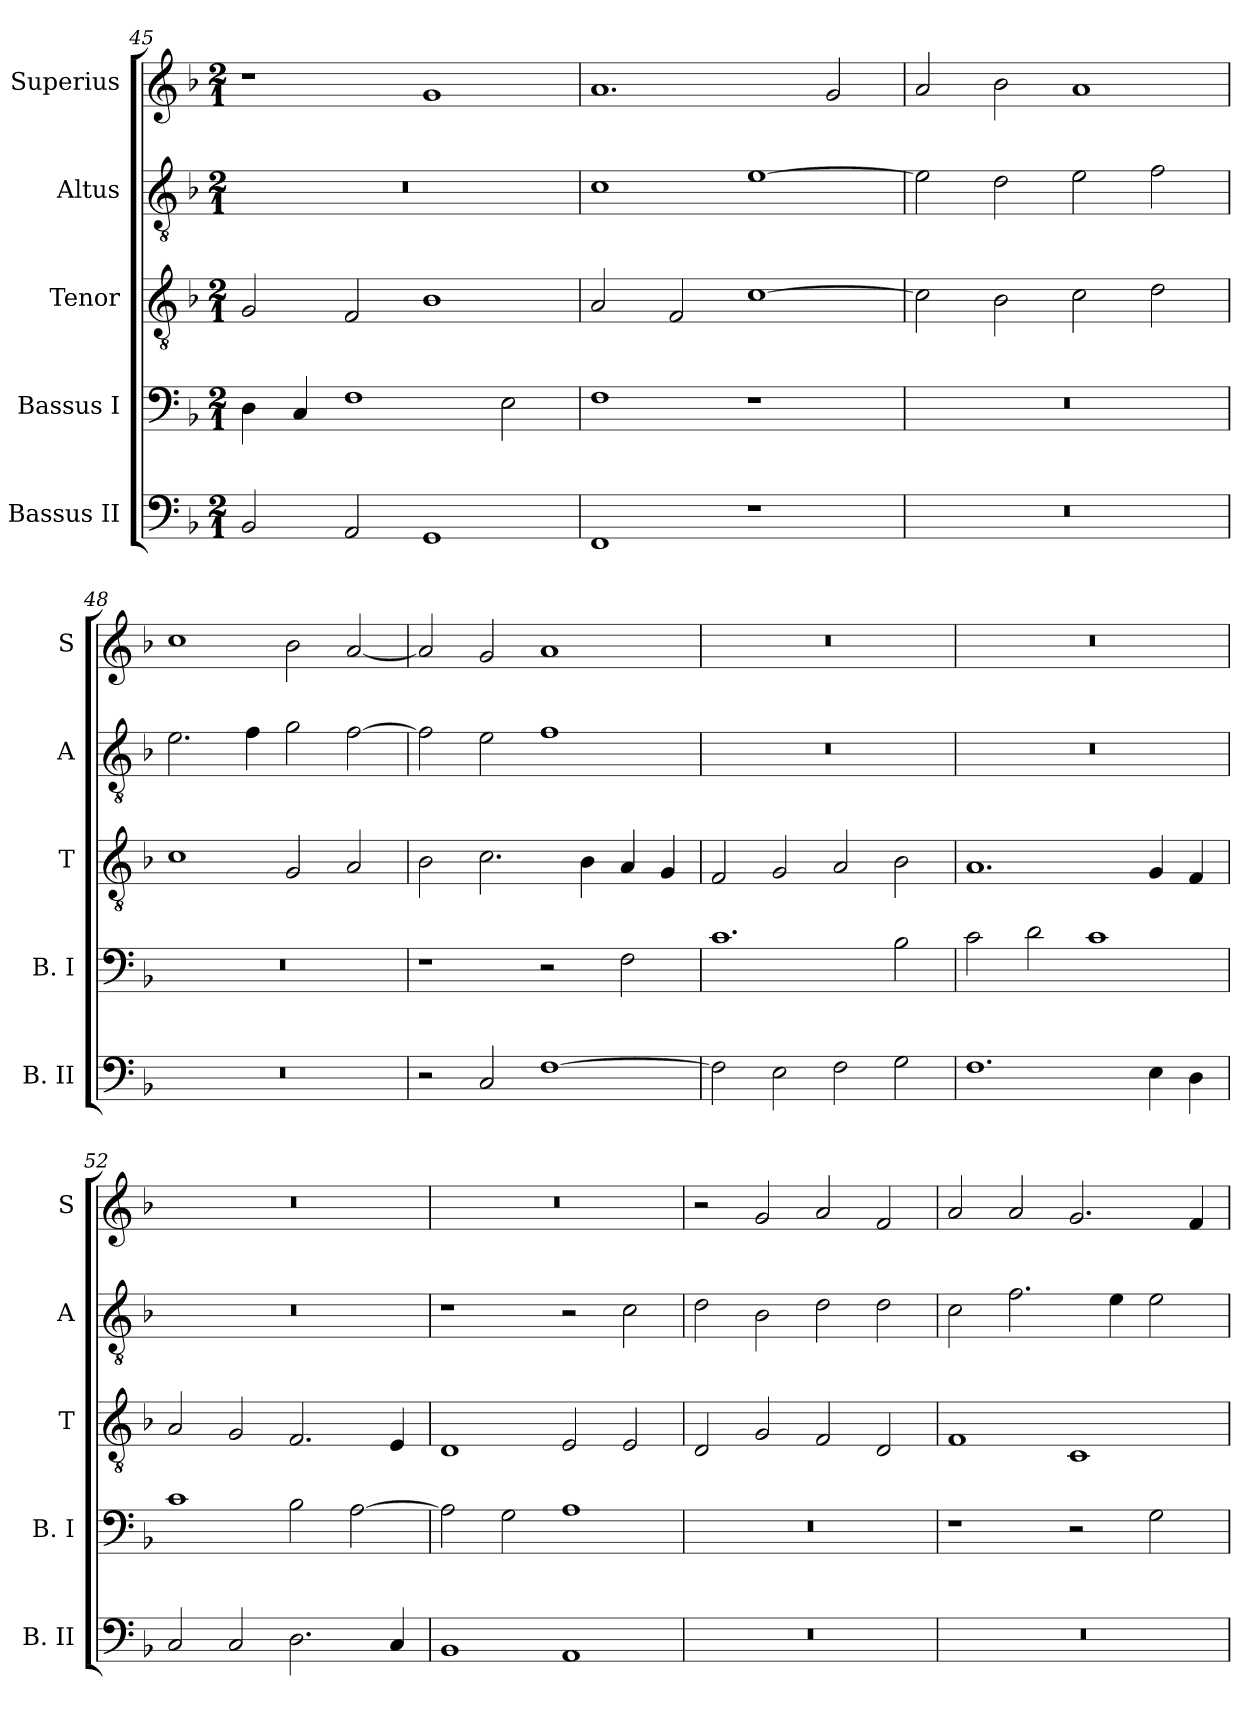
**kern	**kern	**kern	**kern	**kern
*part5	*part4	*part3	*part2	*part1
*staff5	*staff4	*staff3	*staff2	*staff1
*I"Bassus II	*I"Bassus I	*I"Tenor	*I"Altus	*I"Superius
*I'B. II	*I'B. I	*I'T	*I'A	*I'S
*clefF4	*clefF4	*clefGv2	*clefGv2	*clefG2
*k[b-]	*k[b-]	*k[b-]	*k[b-]	*k[b-]
*F:	*F:	*F:	*F:	*F:
*M2/1	*M2/1	*M2/1	*M2/1	*M2/1
=45	=45	=45	=45	=45
2BB-	4D	2G	0r	1r
.	4C	.	.	.
2AA	1F	2F	.	.
1GG	.	1B-	.	1g
.	2E	.	.	.
=46	=46	=46	=46	=46
1FF	1F	2A	1c	1.a
.	.	2F	.	.
1r	1r	[1c	[1e	.
.	.	.	.	2g
=47	=47	=47	=47	=47
0r	0r	2c]	2e]	2a
.	.	2B-	2d	2b-
.	.	2c	2e	1a
.	.	2d	2f	.
=48	=48	=48	=48	=48
0r	0r	1c	2.e	1cc
.	.	.	4f	.
.	.	2G	2g	2b-
.	.	2A	[2f	[2a
=49	=49	=49	=49	=49
2r	1r	2B-	2f]	2a]
2C	.	2.c	2e	2g
[1F	2r	.	1f	1a
.	.	4B-	.	.
.	2F	4A	.	.
.	.	4G	.	.
=50	=50	=50	=50	=50
2F]	1.c	2F	0r	0r
2E	.	2G	.	.
2F	.	2A	.	.
2G	2B-	2B-	.	.
=51	=51	=51	=51	=51
1.F	2c	1.A	0r	0r
.	2d	.	.	.
.	1c	.	.	.
4E	.	4G	.	.
4D	.	4F	.	.
=52	=52	=52	=52	=52
2C	1c	2A	0r	0r
2C	.	2G	.	.
2.D	2B-	2.F	.	.
.	[2A	.	.	.
4C	.	4E	.	.
=53	=53	=53	=53	=53
1BB-	2A]	1D	1r	0r
.	2G	.	.	.
1AA	1A	2E	2r	.
.	.	2E	2c	.
=54	=54	=54	=54	=54
0r	0r	2D	2d	2r
.	.	2G	2B-	2g
.	.	2F	2d	2a
.	.	2D	2d	2f
=55	=55	=55	=55	=55
0r	1r	1F	2c	2a
.	.	.	2.f	2a
.	2r	1C	.	2.g
.	.	.	4e	.
.	2G	.	2e	.
.	.	.	.	4f
=	=	=	=	=
*-	*-	*-	*-	*-
